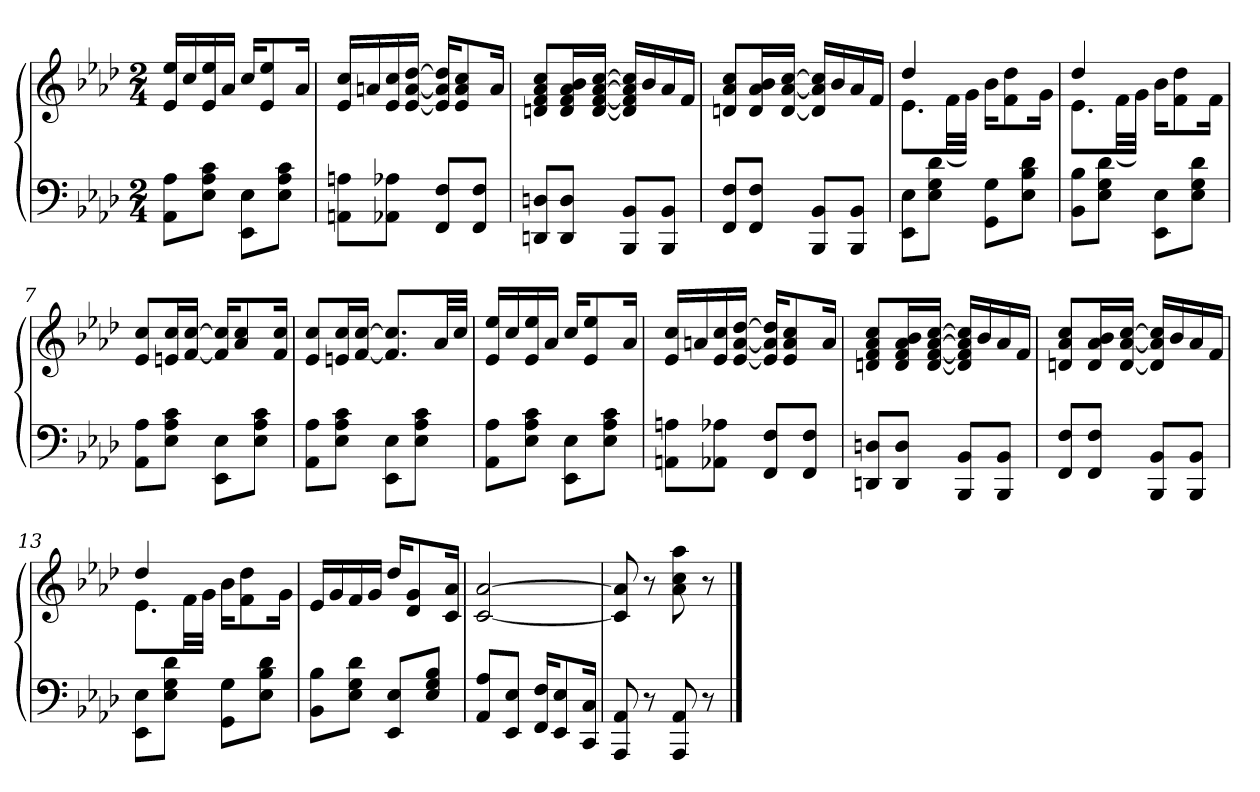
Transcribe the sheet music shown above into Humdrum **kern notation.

**kern	**kern
*part1	*part1
*staff2	*staff1
*clefF4	*clefG2
*k[b-e-a-d-]	*k[b-e-a-d-]
*A-:	*A-:
*M2/4	*M2/4
=1	=1
8AA-\ 8A-\L	16e-/ 16ee-/LL
.	16cc/
8E-\ 8A-\ 8c\J	16e-/ 16ee-/
.	16a-/JJ
8EE-\ 8E-\L	16cc/KL
.	8e-/ 8ee-/
8E-\ 8A-\ 8c\J	.
.	16a-/Jk
=2	=2
8AAn\ 8An\L	16e-/ 16cc/LL
.	16an/
8AA-X\ 8A-X\J	16e-/ 16cc/
.	[16e-/ [16a/ [16dd-/JJ
8FF/ 8F/L	16e-/] 16a/] 16dd-/]KL
.	8e-/ 8a/ 8cc/
8FF/ 8F/J	.
.	16a/Jk
=3	=3
8DDn/ 8Dn/L	8dn/ 8f/ 8a-/ 8cc/L
8DD/ 8D/J	16d/ 16f/ 16a-/ 16b-/L
.	[16d/ [16f/ [16a-/ [16cc/JJ
8BBB-/ 8BB-/L	16d/] 16f/] 16a-/] 16cc/]LL
.	16b-/
8BBB-/ 8BB-/J	16a-/
.	16f/JJ
=4	=4
8FF/ 8F/L	8dn/ 8a-/ 8cc/L
8FF/ 8F/J	16d/ 16a-/ 16b-/L
.	[16d/ [16a-/ [16cc/JJ
8BBB-/ 8BB-/L	16d/] 16a-/] 16cc/]LL
.	16b-/
8BBB-/ 8BB-/J	16a-/
.	16f/JJ
!!LO:LB:g=z
=5	=5
*	*^
8EE-\ 8E-\L	4dd-/	8.e-\L
8E-\ 8G\ 8d-\J	.	.
.	.	(>32f\LL
.	.	32g\JJJ)
8GG\ 8G\L	4ryy	16b-\KL
.	.	8f\ 8dd-\
8E-\ 8B-\ 8d-\J	.	.
.	.	16g\Jk
=6	=6	=6
8BB-\ 8B-\L	4dd-/	8.e-\L
8E-\ 8G\ 8d-\J	.	.
.	.	(>32f\LL
.	.	32g\JJJ)
8EE-\ 8E-\L	4ryy	16b-\KL
.	.	8f\ 8dd-\
8E-\ 8G\ 8d-\J	.	.
.	.	16f\Jk
*	*v	*v
=7	=7
8AA-\ 8A-\L	8e-/ 8cc/L
8E-\ 8A-\ 8c\J	16en/ 16cc/L
.	[16f/ [16cc/JJ
8EE-\ 8E-\L	16f/] 16cc/]KL
.	8a-/ 8cc/
8E-\ 8A-\ 8c\J	.
.	16f/ 16cc/Jk
=8	=8
8AA-\ 8A-\L	8e-/ 8cc/L
8E-\ 8A-\ 8c\J	16en/ 16cc/L
.	[16f/ [16cc/JJ
8EE-\ 8E-\L	8.f/] 8.cc/]L
8E-\ 8A-\ 8c\J	.
.	32a-/LL
.	32cc/JJJ
!!LO:LB:g=z
=9	=9
8AA-\ 8A-\L	16e-/ 16ee-/LL
.	16cc/
8E-\ 8A-\ 8c\J	16e-/ 16ee-/
.	16a-/JJ
8EE-\ 8E-\L	16cc/KL
.	8e-/ 8ee-/
8E-\ 8A-\ 8c\J	.
.	16a-/Jk
=10	=10
8AAn\ 8An\L	16e-/ 16cc/LL
.	16an/
8AA-X\ 8A-X\J	16e-/ 16cc/
.	[16e-/ [16a/ [16dd-/JJ
8FF/ 8F/L	16e-/] 16a/] 16dd-/]KL
.	8e-/ 8a/ 8cc/
8FF/ 8F/J	.
.	16a/Jk
=11	=11
8DDn/ 8Dn/L	8dn/ 8f/ 8a-/ 8cc/L
8DD/ 8D/J	16d/ 16f/ 16a-/ 16b-/L
.	[16d/ [16f/ [16a-/ [16cc/JJ
8BBB-/ 8BB-/L	16d/] 16f/] 16a-/] 16cc/]LL
.	16b-/
8BBB-/ 8BB-/J	16a-/
.	16f/JJ
=12	=12
8FF/ 8F/L	8dn/ 8a-/ 8cc/L
8FF/ 8F/J	16d/ 16a-/ 16b-/L
.	[16d/ [16a-/ [16cc/JJ
8BBB-/ 8BB-/L	16d/] 16a-/] 16cc/]LL
.	16b-/
8BBB-/ 8BB-/J	16a-/
.	16f/JJ
!!LO:LB:g=z
=13	=13
*	*^
8EE-\ 8E-\L	4dd-/	8.e-\L
8E-\ 8G\ 8d-\J	.	.
.	.	32f\LL
.	.	32g\JJJ
8GG\ 8G\L	4ryy	16b-\KL
.	.	8f\ 8dd-\
8E-\ 8B-\ 8d-\J	.	.
.	.	16g\Jk
*	*v	*v
=14	=14
8BB-\ 8B-\L	16e-/LL
.	16g/
8E-\ 8G\ 8d-\J	16f/
.	16g/JJ
8EE-/ 8E-/L	16dd-/KL
.	8d-/ 8g/
8E-/ 8G/ 8B-/J	.
.	16c/ 16a-/Jk
=15	=15
8AA-/ 8A-/L	[2c/ [2a-/
8EE-/ 8E-/J	.
16FF/ 16F/KL	.
8EE-/ 8E-/	.
16CC/ 16C/Jk	.
=16	=16
8AAA-/ 8AA-/	8c/] 8a-/]
8r	8r
8AAA-/ 8AA-/	8a-\ 8cc\ 8aa-\
8r	8r
==	==
*-	*-
